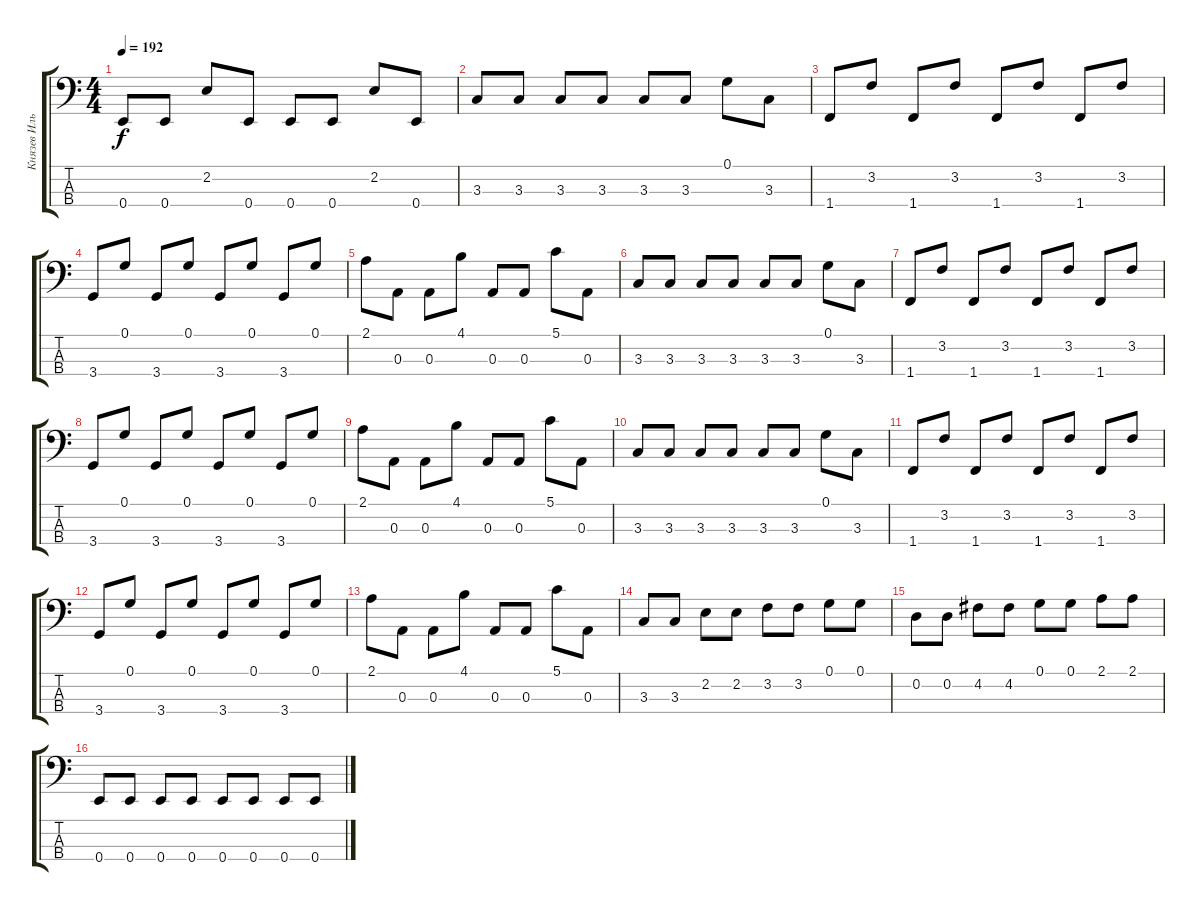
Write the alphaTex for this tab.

\track ("Князев Илья" "Князев Иль") {instrument electricbasspick}
\staff {score tabs}
\tuning (G2 D2 A1 E1) {hide}
\ts (4 4)
\tempo 192
\clef f4
\ks c
0.4.8{dy f} 0.4.8 2.2.8 0.4.8 0.4.8 0.4.8 2.2.8 0.4.8 |
3.3.8 3.3.8 3.3.8 3.3.8 3.3.8 3.3.8 0.1.8 3.3.8 |
1.4.8 3.2.8 1.4.8 3.2.8 1.4.8 3.2.8 1.4.8 3.2.8 |
3.4.8 0.1.8 3.4.8 0.1.8 3.4.8 0.1.8 3.4.8 0.1.8 |
2.1.8 0.3.8 0.3.8 4.1.8 0.3.8 0.3.8 5.1.8 0.3.8 |
3.3.8 3.3.8 3.3.8 3.3.8 3.3.8 3.3.8 0.1.8 3.3.8 |
1.4.8 3.2.8 1.4.8 3.2.8 1.4.8 3.2.8 1.4.8 3.2.8 |
3.4.8 0.1.8 3.4.8 0.1.8 3.4.8 0.1.8 3.4.8 0.1.8 |
2.1.8 0.3.8 0.3.8 4.1.8 0.3.8 0.3.8 5.1.8 0.3.8 |
3.3.8 3.3.8 3.3.8 3.3.8 3.3.8 3.3.8 0.1.8 3.3.8 |
1.4.8 3.2.8 1.4.8 3.2.8 1.4.8 3.2.8 1.4.8 3.2.8 |
3.4.8 0.1.8 3.4.8 0.1.8 3.4.8 0.1.8 3.4.8 0.1.8 |
2.1.8 0.3.8 0.3.8 4.1.8 0.3.8 0.3.8 5.1.8 0.3.8 |
3.3.8 3.3.8 2.2.8 2.2.8 3.2.8 3.2.8 0.1.8 0.1.8 |
0.2.8 0.2.8 4.2.8 4.2.8 0.1.8 0.1.8 2.1.8 2.1.8 |
0.4.8 0.4.8 0.4.8 0.4.8 0.4.8 0.4.8 0.4.8 0.4.8
